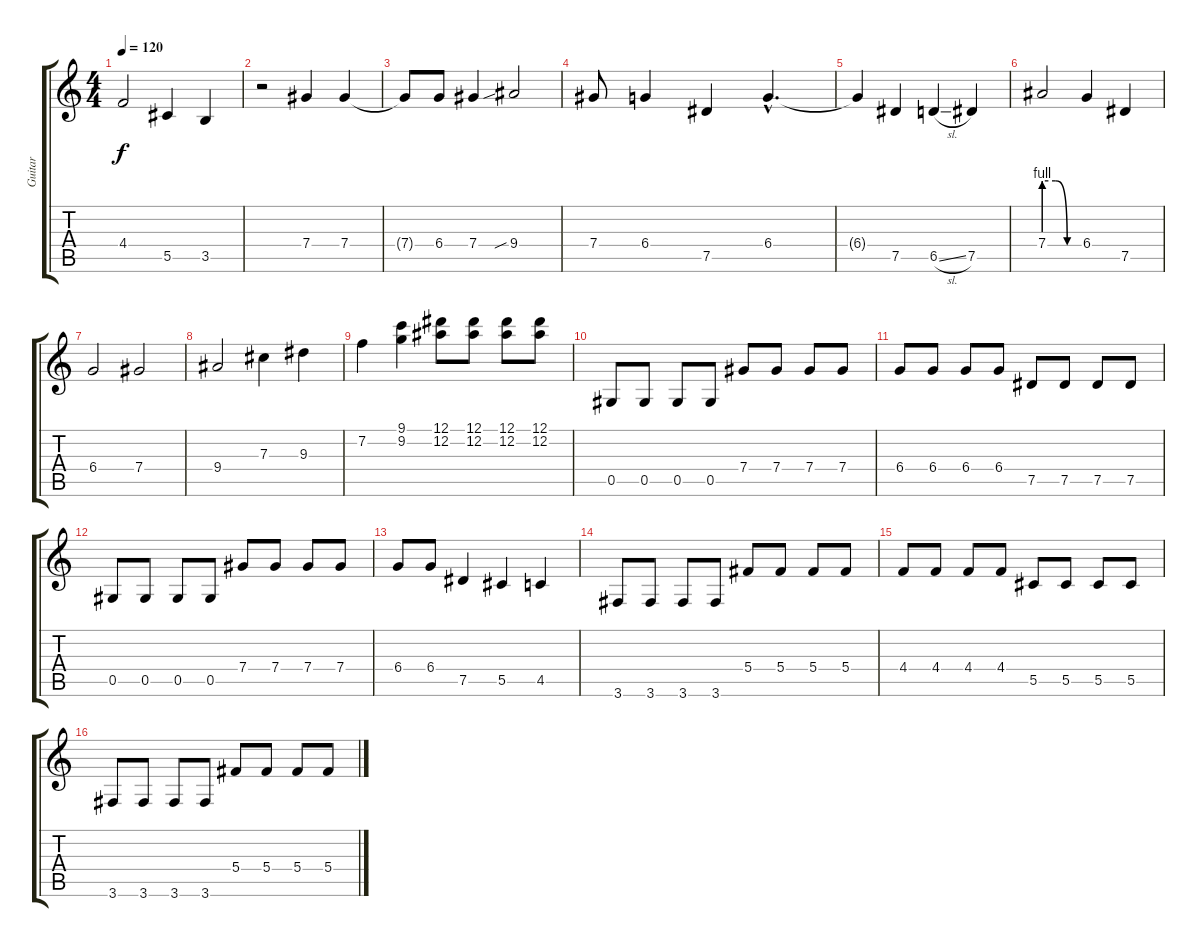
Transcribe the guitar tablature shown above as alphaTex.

\track ("Guitar" "Guitar") {instrument distortionguitar}
\staff {score tabs}
\tuning (Eb4 Bb3 Gb3 Db3 Ab2 Eb2) {hide}
\ts (4 4)
\tempo 120
\clef g2
\ks c
4.4.2{dy f} 5.5.4 3.5.4 |
r.2{volume 14} 7.4.4 7.4.4 |
7.4{t}.8 6.4.8 7.4.4 9.4{sib}.2 |
7.4.8 6.4.4 7.5.4 6.4{hac}.4{d} |
6.4{t}.4 7.5.4 6.5{sl}.4 7.5.4 |
7.4{be (custom 0 4 20 4 40 0 60 0)}.2 6.4.4 7.5.4 |
6.4.2 7.4.2 |
9.4.2 7.3.4 9.3.4 |
7.2.4 (9.1 9.2).4 (12.1 12.2).8 (12.1 12.2).8 (12.1 12.2).8 (12.1 12.2).8 |
0.5.8 0.5.8 0.5.8 0.5.8 7.4.8 7.4.8 7.4.8 7.4.8 |
6.4.8 6.4.8 6.4.8 6.4.8 7.5.8 7.5.8 7.5.8 7.5.8 |
0.5.8 0.5.8 0.5.8 0.5.8 7.4.8 7.4.8 7.4.8 7.4.8 |
6.4.8 6.4.8 7.5.4 5.5.4 4.5.4 |
3.6.8 3.6.8 3.6.8 3.6.8 5.4.8 5.4.8 5.4.8 5.4.8 |
4.4.8 4.4.8 4.4.8 4.4.8 5.5.8 5.5.8 5.5.8 5.5.8 |
3.6.8 3.6.8 3.6.8 3.6.8 5.4.8 5.4.8 5.4.8 5.4.8
